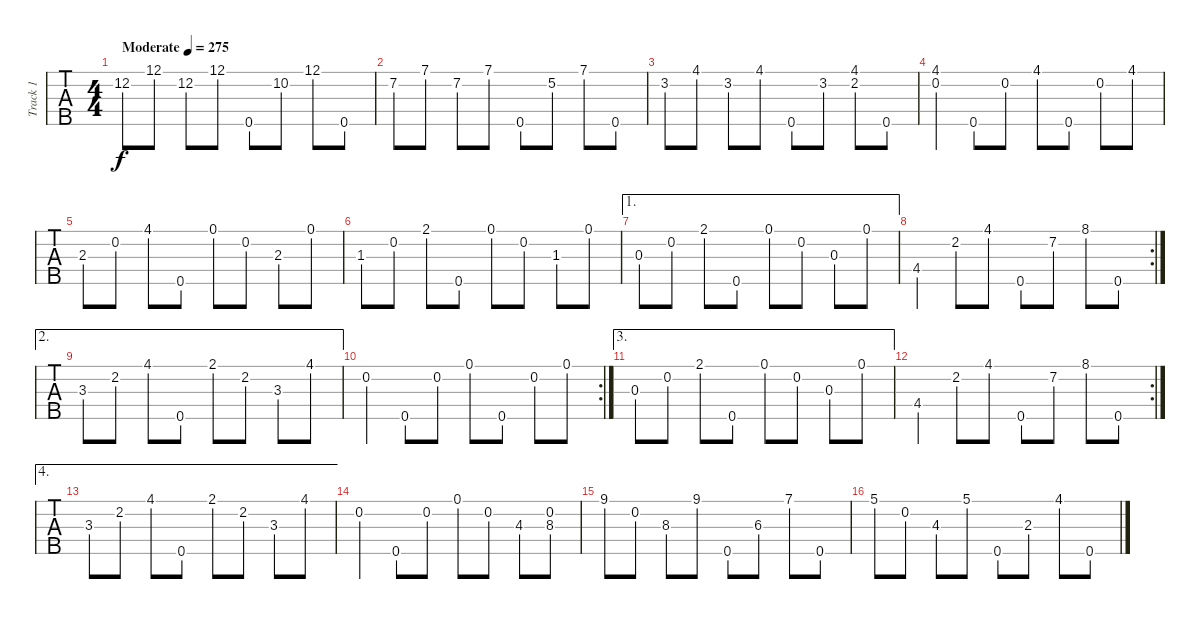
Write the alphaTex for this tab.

\track ("Track 1" "Track 1") {instrument banjo}
\staff {tabs}
\tuning (D4 B3 G3 D3 Gb4) {hide}
\displaytranspose 12
\ts (4 4)
\tempo (275 "Moderate")
\clef g2
\ks c
12.2.8{dy f instrument banjo} 12.1.8 12.2.8 12.1.8 0.5.8 10.2.8 12.1.8 0.5.8 |
7.2.8 7.1.8 7.2.8 7.1.8 0.5.8 5.2.8 7.1.8 0.5.8 |
3.2.8 4.1.8 3.2.8 4.1.8 0.5.8 3.2.8 (4.1 2.2).8 0.5.8 |
(4.1 0.2).4 0.5.8 0.2.8 4.1.8 0.5.8 0.2.8 4.1.8 |
2.3.8 0.2.8 4.1.8 0.5.8 0.1.8 0.2.8 2.3.8 0.1.8 |
1.3.8 0.2.8 2.1.8 0.5.8 0.1.8 0.2.8 1.3.8 0.1.8 |
\ae 1
0.3.8 0.2.8 2.1.8 0.5.8 0.1.8 0.2.8 0.3.8 0.1.8 |
\rc 2
4.4.4 2.2.8 4.1.8 0.5.8 7.2.8 8.1.8 0.5.8 |
\ae 2
3.3.8 2.2.8 4.1.8 0.5.8 2.1.8 2.2.8 3.3.8 4.1.8 |
\rc 2
0.2.4 0.5.8 0.2.8 0.1.8 0.5.8 0.2.8 0.1.8 |
\ae 3
0.3.8 0.2.8 2.1.8 0.5.8 0.1.8 0.2.8 0.3.8 0.1.8 |
\rc 2
4.4.4 2.2.8 4.1.8 0.5.8 7.2.8 8.1.8 0.5.8 |
\ae 4
3.3.8 2.2.8 4.1.8 0.5.8 2.1.8 2.2.8 3.3.8 4.1.8 |
0.2.4 0.5.8 0.2.8 0.1.8 0.2.8 4.3.8 (0.2 8.3).8 |
9.1.8 0.2.8 8.3.8 9.1.8 0.5.8 6.3.8 7.1.8 0.5.8 |
5.1.8 0.2.8 4.3.8 5.1.8 0.5.8 2.3.8 4.1.8 0.5.8
